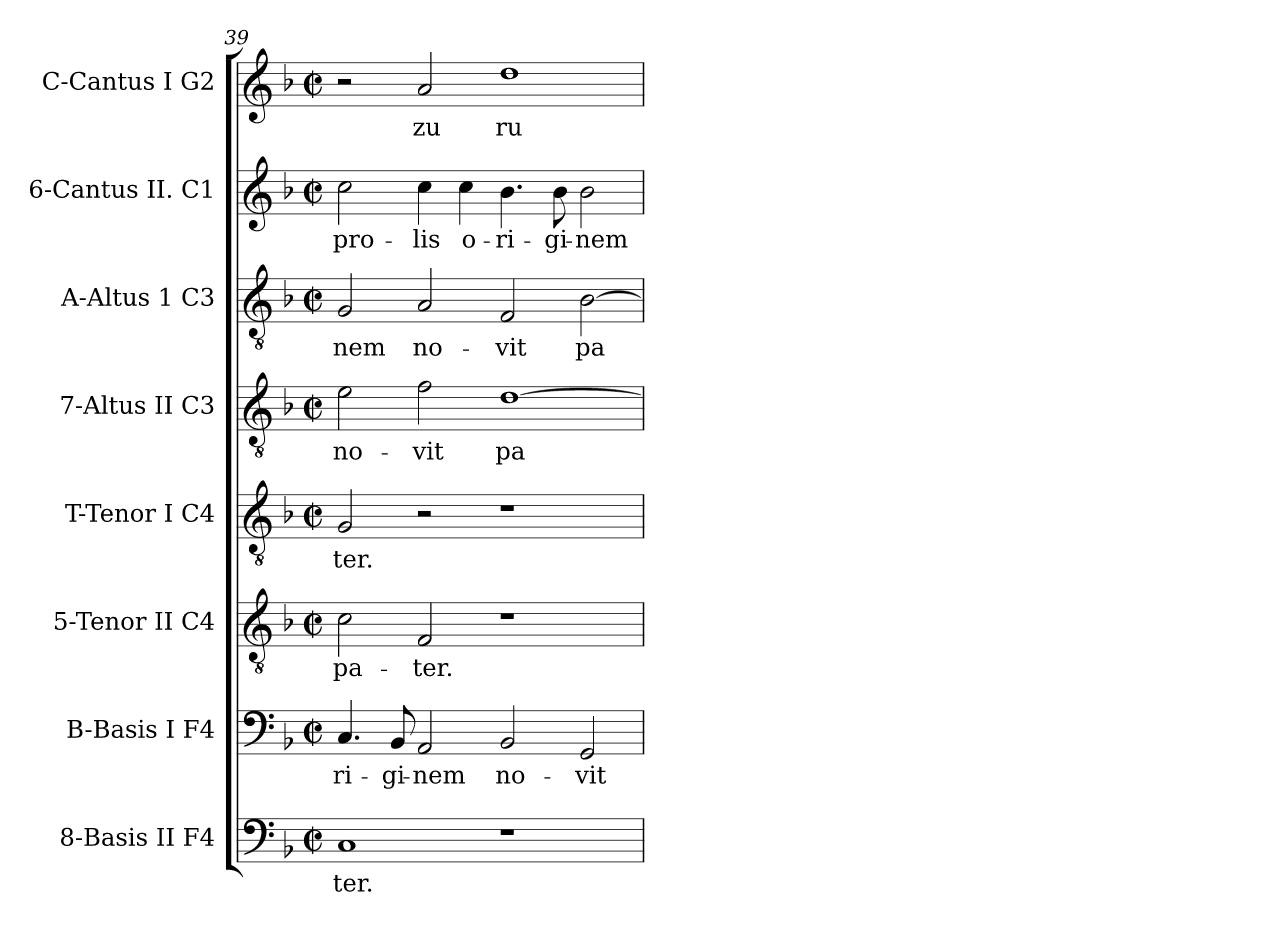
**kern	**text	**kern	**text	**kern	**text	**kern	**text	**kern	**text	**kern	**text	**kern	**text	**kern	**text
*part8	*part8	*part7	*part7	*part6	*part6	*part5	*part5	*part4	*part4	*part3	*part3	*part2	*part2	*part1	*part1
*staff8	*staff8	*staff7	*staff7	*staff6	*staff6	*staff5	*staff5	*staff4	*staff4	*staff3	*staff3	*staff2	*staff2	*staff1	*staff1
*I"8-Basis II  F4	*	*I"B-Basis I  F4	*	*I"5-Tenor II  C4	*	*I"T-Tenor I  C4	*	*I"7-Altus II  C3	*	*I"A-Altus 1  C3	*	*I"6-Cantus II.  C1	*	*I"C-Cantus I  G2	*
*	*	*I'B	*	*	*	*I'T	*	*	*	*I'A	*	*	*	*I'C	*
*clefF4	*	*clefF4	*	*clefGv2	*	*clefGv2	*	*clefGv2	*	*clefGv2	*	*clefG2	*	*clefG2	*
*k[b-]	*	*k[b-]	*	*k[b-]	*	*k[b-]	*	*k[b-]	*	*k[b-]	*	*k[b-]	*	*k[b-]	*
*F:	*	*F:	*	*F:	*	*F:	*	*F:	*	*F:	*	*F:	*	*F:	*
*M2/2	*	*M2/2	*	*M2/2	*	*M2/2	*	*M2/2	*	*M2/2	*	*M2/2	*	*M2/2	*
*met(c|)	*	*met(c|)	*	*met(c|)	*	*met(c|)	*	*met(c|)	*	*met(c|)	*	*met(c|)	*	*met(c|)	*
=39	=39	=39	=39	=39	=39	=39	=39	=39	=39	=39	=39	=39	=39	=39	=39
!	!LO:LY:b:cj	!	!LO:LY:b:cj	!	!LO:LY:b:cj	!	!LO:LY:b:cj	!	!LO:LY:b:cj	!	!LO:LY:b:cj	!	!LO:LY:b:cj	!	!
1C	-ter.	4.C/	-ri-	2c\	pa-	2G/	-ter.	2e\	no-	2G/	-nem	2cc\	pro-	2r	.
!	!	!	!LO:LY:b:cj	!	!	!	!	!	!	!	!	!	!	!	!
.	.	8BB-/	-gi-	.	.	.	.	.	.	.	.	.	.	.	.
!	!	!	!LO:LY:b:cj	!	!LO:LY:b:cj	!	!	!	!LO:LY:b:cj	!	!LO:LY:b:cj	!	!LO:LY:b:cj	!	!LO:LY:b:cj
.	.	2AA/	-nem	2F/	-ter.	2r	.	2f\	-vit	2A/	no-	4cc\	-lis	2a/	zu
!	!	!	!	!	!	!	!	!	!	!	!	!	!LO:LY:b:cj	!	!
.	.	.	.	.	.	.	.	.	.	.	.	4cc\	o-	.	.
!	!	!	!LO:LY:b:cj	!	!	!	!	!	!LO:LY:b:cj	!	!LO:LY:b:cj	!	!LO:LY:b:cj	!	!LO:LY:b:cj
1r	.	2BB-/	no-	1r	.	1r	.	[>1d	pa-	2F/	-vit	4.b-\	-ri-	1dd	ru-
!	!	!	!	!	!	!	!	!	!	!	!	!	!LO:LY:b:cj	!	!
.	.	.	.	.	.	.	.	.	.	.	.	8b-\	-gi-	.	.
!	!	!	!LO:LY:b:cj	!	!	!	!	!	!	!	!LO:LY:b:cj	!	!LO:LY:b:cj	!	!
.	.	2GG/	-vit	.	.	.	.	.	.	[>2B-\	pa-	2b-\	-nem	.	.
=	=	=	=	=	=	=	=	=	=	=	=	=	=	=	=
*-	*-	*-	*-	*-	*-	*-	*-	*-	*-	*-	*-	*-	*-	*-	*-
